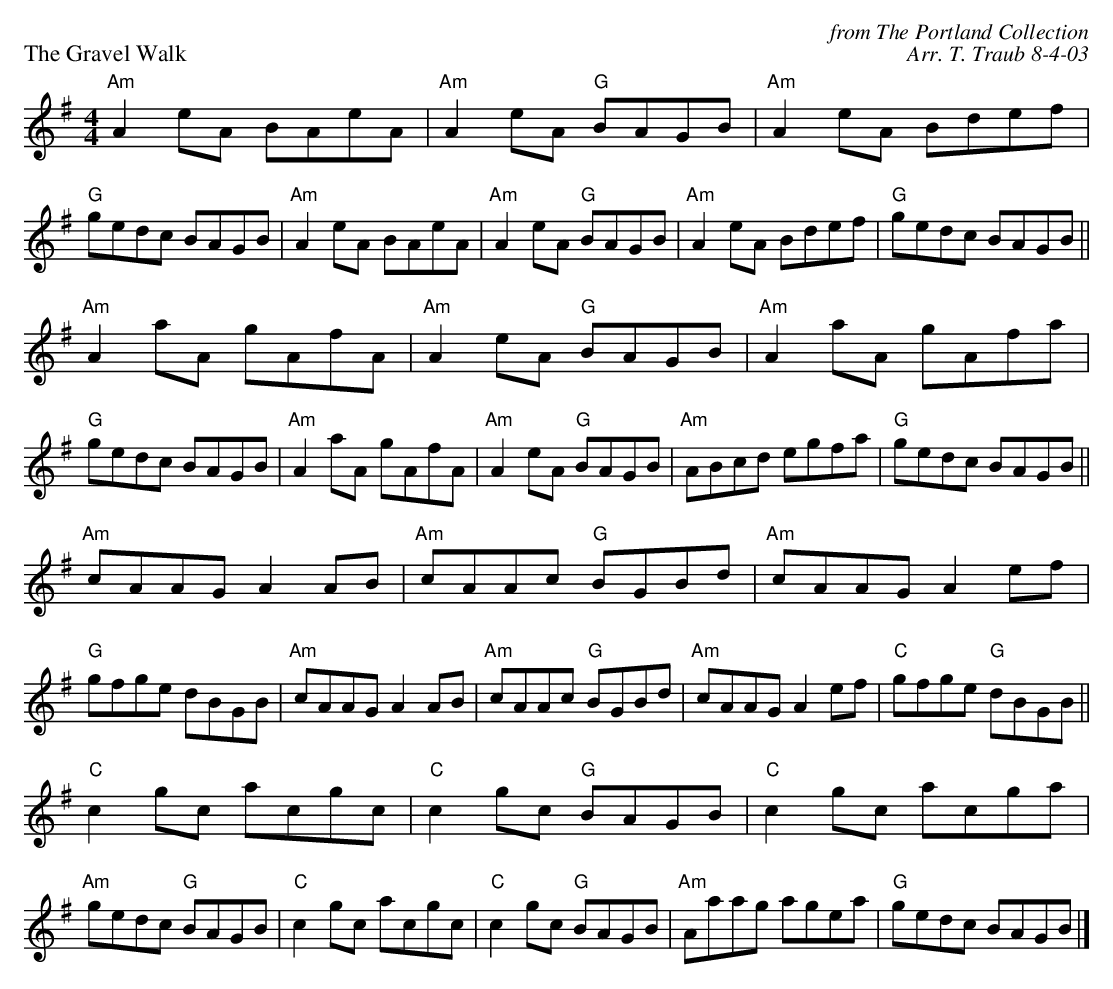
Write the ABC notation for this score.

X:1
P: The Gravel Walk
C: from The Portland Collection
C: Arr. T. Traub 8-4-03
K: G
M: 4/4
L: 1/8
"Am"A2 eA BAeA|"Am"A2 eA "G"BAGB|"Am"A2 eA Bdef|"G"gedc BAGB |"Am"A2 eA BAeA|"Am"A2 eA "G"BAGB|"Am"A2 eA Bdef|"G"gedc BAGB ||
"Am"A2 aA gAfA|"Am"A2 eA "G"BAGB|"Am"A2 aA gAfa|"G"gedc BAGB|"Am"A2 aA gAfA|"Am"A2 eA "G"BAGB|"Am"ABcd egfa|"G"gedc BAGB||
"Am"cAAG A2 AB|"Am"cAAc "G"BGBd|"Am"cAAG A2 ef|"G"gfge dBGB|"Am"cAAG A2 AB|"Am"cAAc "G"BGBd|"Am"cAAG A2 ef|"C"gfge "G"dBGB||
"C"c2 gc acgc|"C"c2 gc "G"BAGB|"C"c2 gc acga|"Am"gedc "G"BAGB|"C"c2 gc acgc|"C"c2 gc "G"BAGB|"Am"Aaag agea|"G"gedc BAGB|]
